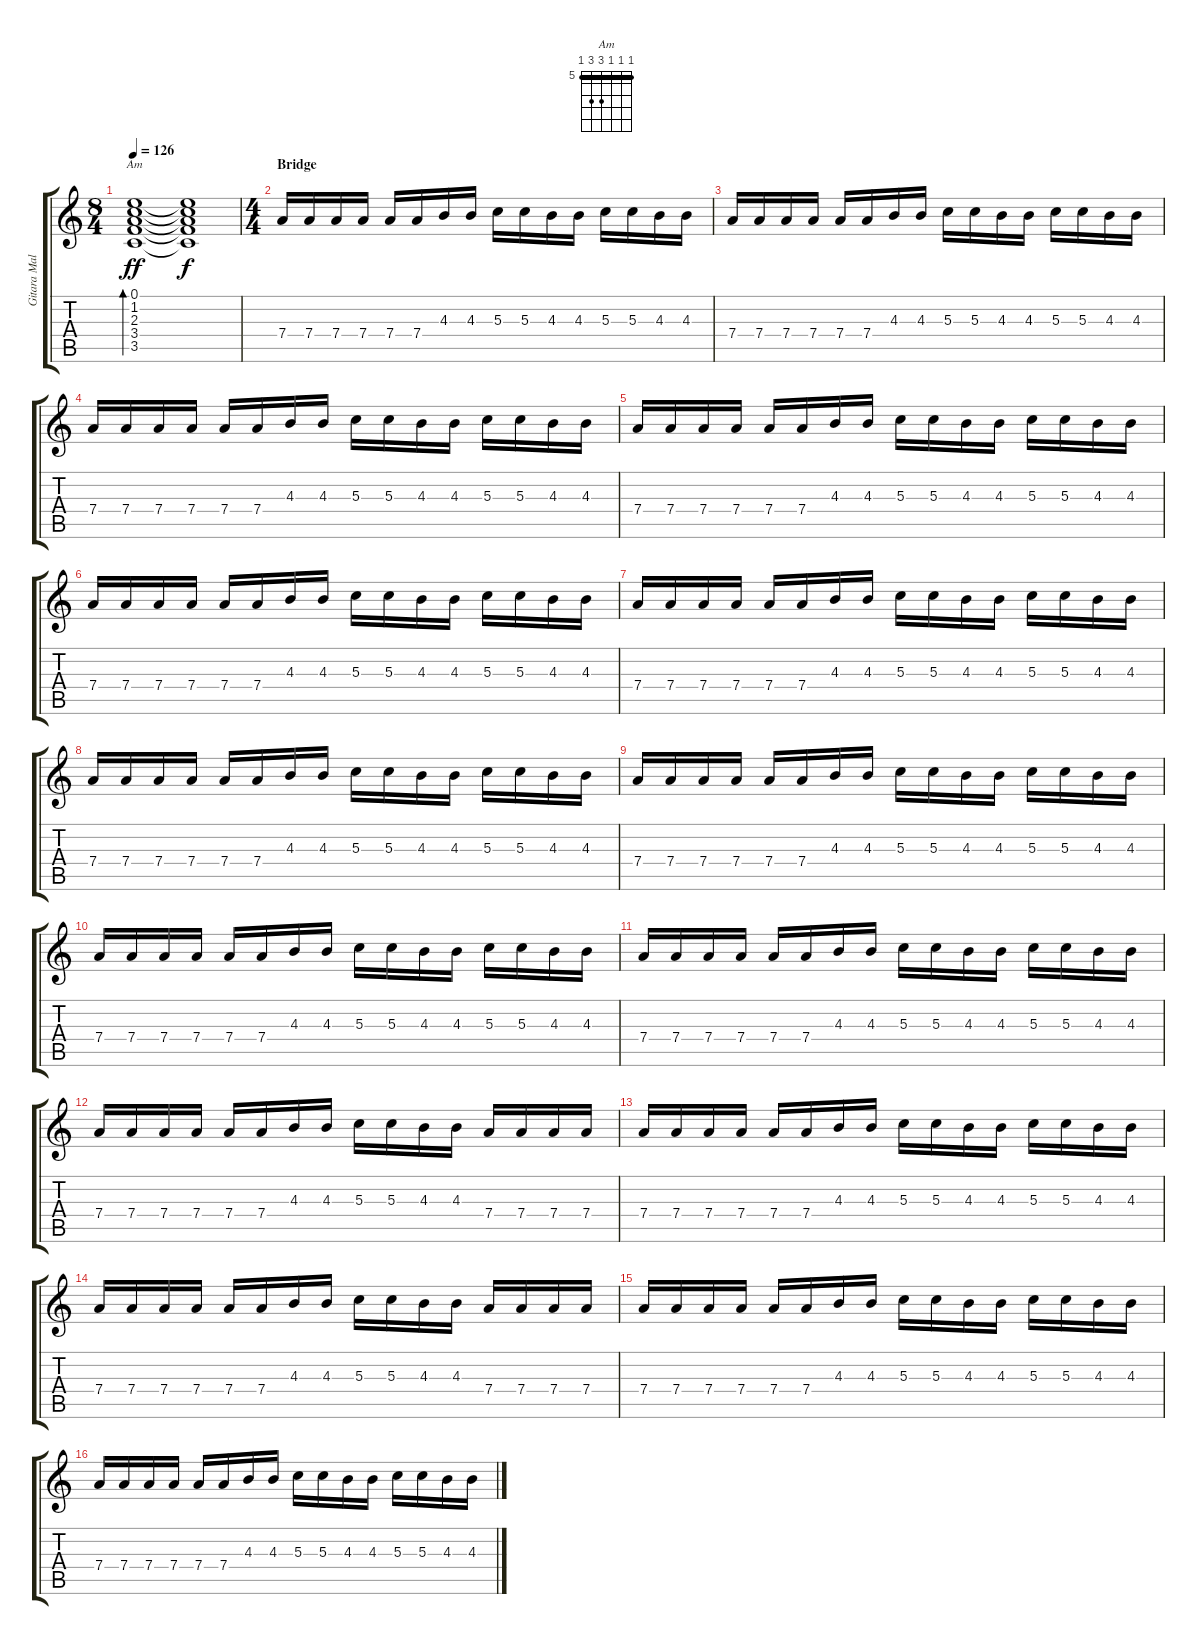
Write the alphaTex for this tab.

\track ("Gitara Maleo" "Gitara Mal") {instrument acousticguitarnylon}
\staff {score tabs}
\tuning (E4 B3 G3 D3 A2 E2) {hide}
\chord ("Am" 5 5 5 7 7 5) {firstfret 5 barre 5}
\ts (8 4)
\tempo 126
\clef g2
\ks c
(0.1 1.2 2.3 3.4 3.5).1{bd 60 ch "Am" dy ff} (0.1{t} 1.2{t} 2.3{t} 3.4{t} 3.5{t}).1{dy f} |
\ts (4 4)
\section ("" "Bridge")
7.4.16{volume 5 instrument electricguitarmuted} 7.4.16 7.4.16 7.4.16 7.4.16 7.4.16 4.3.16 4.3.16 5.3.16 5.3.16 4.3.16 4.3.16 5.3.16 5.3.16 4.3.16 4.3.16 |
7.4.16 7.4.16 7.4.16 7.4.16 7.4.16 7.4.16 4.3.16 4.3.16 5.3.16 5.3.16 4.3.16 4.3.16 5.3.16 5.3.16 4.3.16 4.3.16 |
7.4.16 7.4.16 7.4.16 7.4.16 7.4.16 7.4.16 4.3.16 4.3.16 5.3.16 5.3.16 4.3.16 4.3.16 5.3.16 5.3.16 4.3.16 4.3.16 |
7.4.16 7.4.16 7.4.16 7.4.16 7.4.16 7.4.16 4.3.16 4.3.16 5.3.16 5.3.16 4.3.16 4.3.16 5.3.16 5.3.16 4.3.16 4.3.16 |
7.4.16{volume 5 instrument electricguitarmuted} 7.4.16 7.4.16 7.4.16 7.4.16 7.4.16 4.3.16 4.3.16 5.3.16 5.3.16 4.3.16 4.3.16 5.3.16 5.3.16 4.3.16 4.3.16 |
7.4.16 7.4.16 7.4.16 7.4.16 7.4.16 7.4.16 4.3.16 4.3.16 5.3.16 5.3.16 4.3.16 4.3.16 5.3.16 5.3.16 4.3.16 4.3.16 |
7.4.16 7.4.16 7.4.16 7.4.16 7.4.16 7.4.16 4.3.16 4.3.16 5.3.16 5.3.16 4.3.16 4.3.16 5.3.16 5.3.16 4.3.16 4.3.16 |
7.4.16 7.4.16 7.4.16 7.4.16 7.4.16 7.4.16 4.3.16 4.3.16 5.3.16 5.3.16 4.3.16 4.3.16 5.3.16 5.3.16 4.3.16 4.3.16 |
7.4.16{volume 5 instrument electricguitarmuted} 7.4.16 7.4.16 7.4.16 7.4.16 7.4.16 4.3.16 4.3.16 5.3.16 5.3.16 4.3.16 4.3.16 5.3.16 5.3.16 4.3.16 4.3.16 |
7.4.16 7.4.16 7.4.16 7.4.16 7.4.16 7.4.16 4.3.16 4.3.16 5.3.16 5.3.16 4.3.16 4.3.16 5.3.16 5.3.16 4.3.16 4.3.16 |
7.4.16 7.4.16 7.4.16 7.4.16 7.4.16 7.4.16 4.3.16 4.3.16 5.3.16 5.3.16 4.3.16 4.3.16 7.4.16 7.4.16 7.4.16 7.4.16 |
7.4.16 7.4.16 7.4.16 7.4.16 7.4.16 7.4.16 4.3.16 4.3.16 5.3.16 5.3.16 4.3.16 4.3.16 5.3.16 5.3.16 4.3.16 4.3.16 |
7.4.16 7.4.16 7.4.16 7.4.16 7.4.16 7.4.16 4.3.16 4.3.16 5.3.16 5.3.16 4.3.16 4.3.16 7.4.16 7.4.16 7.4.16 7.4.16 |
7.4.16 7.4.16 7.4.16 7.4.16 7.4.16 7.4.16 4.3.16 4.3.16 5.3.16 5.3.16 4.3.16 4.3.16 5.3.16 5.3.16 4.3.16 4.3.16 |
7.4.16 7.4.16 7.4.16 7.4.16 7.4.16 7.4.16 4.3.16 4.3.16 5.3.16 5.3.16 4.3.16 4.3.16 5.3.16 5.3.16 4.3.16 4.3.16
